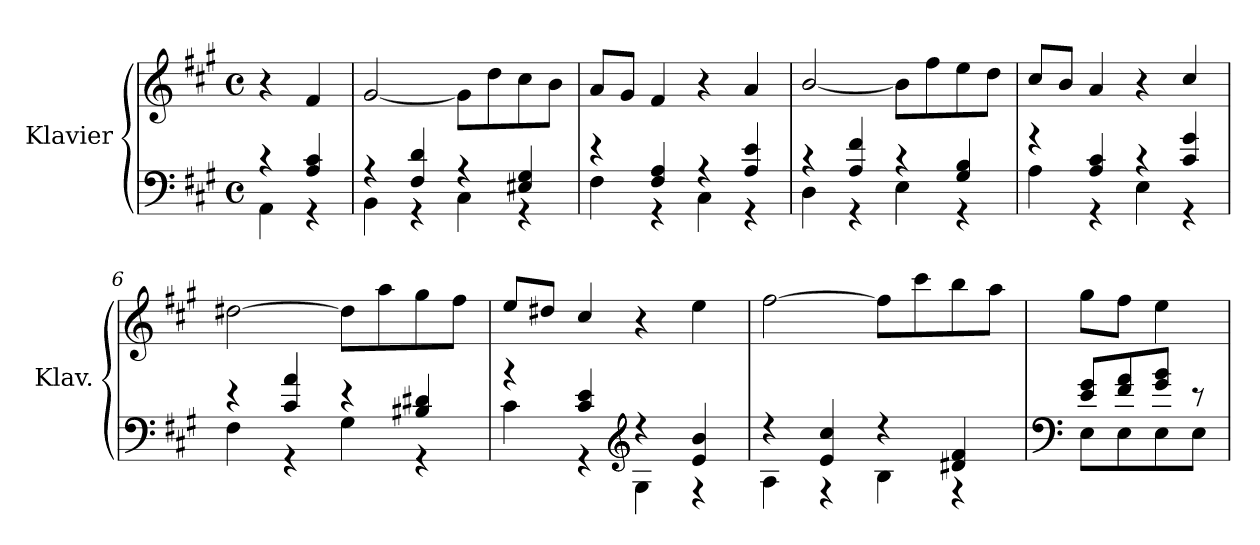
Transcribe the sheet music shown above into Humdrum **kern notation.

**kern	**kern
*part1	*part1
*staff2	*staff1
*I"Klavier	*
*I'Klav.	*
*clefF4	*clefG2
*k[f#c#g#]	*k[f#c#g#]
*M4/4	*M4/4
*met(c)	*met(c)
=1	=1
*^	*
4r	4AA\	4r
4A/ 4c#/	4r	4f#/
=2	=2	=2
4r	4BB\	[<2g#/
4F#/ 4d/	4r	.
4r	4C#\	8g#\L]
.	.	8dd\
4E#X/ 4G#/	4r	8cc#\
.	.	8b\J
=3	=3	=3
4r	4F#\	8a/L
.	.	8g#/J
4F#/ 4A/	4r	4f#/
4r	4C#\	4r
4A/ 4e/	4r	4a/
=4	=4	=4
4r	4D\	[<2b/
4A/ 4f#/	4r	.
4r	4E\	8b\L]
.	.	8ff#\
4G#/ 4B/	4r	8ee\
.	.	8dd\J
=5	=5	=5
4r	4A\	8cc#/L
.	.	8b/J
4A/ 4c#/	4r	4a/
4r	4E\	4r
4c#/ 4g#/	4r	4cc#/
!!LO:LB:g=z
=6	=6	=6
4r	4F#\	[<2dd#X\
4c#/ 4a/	4r	.
4r	4G#\	8dd#\L]
.	.	8aa\
4B#X/ 4d#X/	4r	8gg#\
.	.	8ff#\J
=7	=7	=7
4r	4c#\	8ee/L
.	.	8dd#X/J
4c#/ 4e/	4r	4cc#/
*clefG2	*	*
4r	4G#\	4r
4e/ 4b/	4r	4ee\
=8	=8	=8
4r	4A\	[<2ff#\
4e/ 4cc#/	4r	.
4r	4B\	8ff#\L]
.	.	8ccc#\
4d#X/ 4f#/	4r	8bb\
.	.	8aa\J
=9	=9	=9
*clefF4	*	*
8e/ 8g#/L	8E\L	8gg#\L
8f#/ 8a/	8E\	8ff#\J
8g#/ 8b/J	8E\	4ee\
8r	8E\J	.
*v	*v	*
=	=
*-	*-
